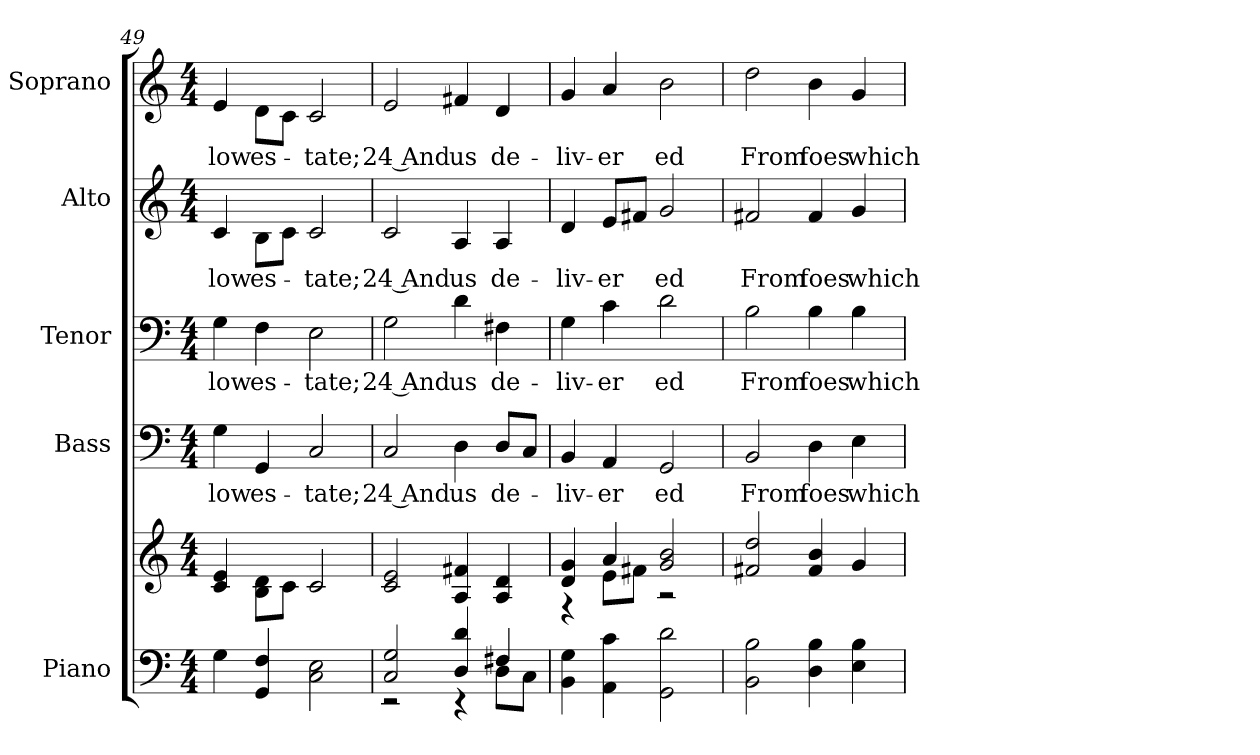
**kern	**kern	**kern	**text	**kern	**text	**kern	**text	**kern	**text
*part5	*part5	*part4	*part4	*part3	*part3	*part2	*part2	*part1	*part1
*staff6	*staff5	*staff4	*staff4	*staff3	*staff3	*staff2	*staff2	*staff1	*staff1
*I"Piano	*	*I"Bass	*	*I"Tenor	*	*I"Alto	*	*I"Soprano	*
*I'Pno.	*	*I'B.	*	*I'T.	*	*I'A.	*	*I'S.	*
*clefF4	*clefG2	*clefF4	*	*clefF4	*	*clefG2	*	*clefG2	*
*k[]	*k[]	*k[]	*	*k[]	*	*k[]	*	*k[]	*
*C:	*C:	*C:	*	*C:	*	*C:	*	*C:	*
*M4/4	*M4/4	*M4/4	*	*M4/4	*	*M4/4	*	*M4/4	*
=49	=49	=49	=49	=49	=49	=49	=49	=49	=49
!	!	!	!LO:LY:b:color=#000000	!	!	!	!	!	!
!	!	!	!	!	!LO:LY:b:color=#000000	!	!	!	!
!	!	!	!	!	!	!	!LO:LY:b:color=#000000	!	!
!	!	!	!	!	!	!	!	!	!LO:LY:b:color=#000000
4Gi\	4ci/ 4ei	4Gi\	low	4Gi\	low	4ci/	low	4ei/	low
!	!	!	!LO:LY:b:color=#000000	!	!	!	!	!	!
!	!	!	!	!	!LO:LY:b:color=#000000	!	!	!	!
!	!	!	!	!	!	!	!LO:LY:b:color=#000000	!	!
!	!	!	!	!	!	!	!	!	!LO:LY:b:color=#000000
4GGi/ 4Fi	8Bi\ 8diL	4GGi/	es-	4Fi\	es-	8Bi\L	es-	8di\L	es-
.	8ci\J	.	.	.	.	8ci\J	.	8ci\J	.
!	!	!	!LO:LY:b:color=#000000	!	!	!	!	!	!
!	!	!	!	!	!LO:LY:b:color=#000000	!	!	!	!
!	!	!	!	!	!	!	!LO:LY:b:color=#000000	!	!
!	!	!	!	!	!	!	!	!	!LO:LY:b:color=#000000
2Ci\ 2Ei	2ci/	2Ci/	-tate;	2Ei\	-tate;	2ci/	-tate;	2ci/	-tate;
!!LO:PB:g=z
=50	=50	=50	=50	=50	=50	=50	=50	=50	=50
*^	*	*	*	*	*	*	*	*	*
!	!	!	!	!LO:LY:b:color=#000000	!	!	!	!	!	!
!	!	!	!	!	!	!LO:LY:b:color=#000000	!	!	!	!
!	!	!	!	!	!	!	!	!LO:LY:b:color=#000000	!	!
!	!	!	!	!	!	!	!	!	!	!LO:LY:b:color=#000000
2Ci/ 2Gi	2r	2ci/ 2ei	2Ci/	24 And	2Gi\	24 And	2ci/	24 And	2ei/	24 And
!	!	!	!	!LO:LY:b:color=#000000	!	!	!	!	!	!
!	!	!	!	!	!	!LO:LY:b:color=#000000	!	!	!	!
!	!	!	!	!	!	!	!	!LO:LY:b:color=#000000	!	!
!	!	!	!	!	!	!	!	!	!	!LO:LY:b:color=#000000
4Di/ 4di	4r	4Ai/ 4f#Xi	4Di\	us	4di\	us	4Ai/	us	4f#Xi/	us
!	!	!	!	!LO:LY:b:color=#000000	!	!	!	!	!	!
!	!	!	!	!	!	!LO:LY:b:color=#000000	!	!	!	!
!	!	!	!	!	!	!	!	!LO:LY:b:color=#000000	!	!
!	!	!	!	!	!	!	!	!	!	!LO:LY:b:color=#000000
4F#Xi/	8Di\L	4Ai/ 4di	8Di/L	de-	4F#Xi\	de-	4Ai/	de-	4di/	de-
.	8Ci\J	.	8Ci/J	.	.	.	.	.	.	.
*v	*v	*	*	*	*	*	*	*	*	*
=51	=51	=51	=51	=51	=51	=51	=51	=51	=51
*	*^	*	*	*	*	*	*	*	*
*^	*	*	*	*	*	*	*	*	*	*
!	!	!	!	!	!LO:LY:b:color=#000000	!	!	!	!	!	!
*v	*v	*	*	*	*	*	*	*	*	*	*
*^	*	*	*	*	*	*	*	*	*	*
!	!	!	!	!	!	!	!LO:LY:b:color=#000000	!	!	!	!
*v	*v	*	*	*	*	*	*	*	*	*	*
*^	*	*	*	*	*	*	*	*	*	*
!	!	!	!	!	!	!	!	!	!LO:LY:b:color=#000000	!	!
*v	*v	*	*	*	*	*	*	*	*	*	*
*^	*	*	*	*	*	*	*	*	*	*
!	!	!	!	!	!	!	!	!	!	!	!LO:LY:b:color=#000000
*v	*v	*	*	*	*	*	*	*	*	*	*
4BBi\ 4Gi	4di/ 4gi	4r	4BBi/	-liv-	4Gi\	-liv-	4di/	-liv-	4gi/	-liv-
!	!	!	!	!LO:LY:b:color=#000000	!	!	!	!	!	!
!	!	!	!	!	!	!LO:LY:b:color=#000000	!	!	!	!
!	!	!	!	!	!	!	!	!LO:LY:b:color=#000000	!	!
!	!	!	!	!	!	!	!	!	!	!LO:LY:b:color=#000000
4AAi\ 4ci	4ai/	8ei\L	4AAi/	-er	4ci\	-er	8ei/L	-er	4ai/	-er
.	.	8f#Xi\J	.	.	.	.	8f#Xi/J	.	.	.
!	!	!	!	!LO:LY:b:color=#000000	!	!	!	!	!	!
!	!	!	!	!	!	!LO:LY:b:color=#000000	!	!	!	!
!	!	!	!	!	!	!	!	!LO:LY:b:color=#000000	!	!
!	!	!	!	!	!	!	!	!	!	!LO:LY:b:color=#000000
2GGi\ 2di	2gi/ 2bi	2r	2GGi/	ed	2di\	ed	2gi/	ed	2bi\	ed
*	*v	*v	*	*	*	*	*	*	*	*
!!LO:PB:g=z
=52	=52	=52	=52	=52	=52	=52	=52	=52	=52
*	*^	*	*	*	*	*	*	*	*
!	!	!	!	!LO:LY:b:color=#000000	!	!	!	!	!	!
*	*v	*v	*	*	*	*	*	*	*	*
*	*^	*	*	*	*	*	*	*	*
!	!	!	!	!	!	!LO:LY:b:color=#000000	!	!	!	!
*	*v	*v	*	*	*	*	*	*	*	*
*	*^	*	*	*	*	*	*	*	*
!	!	!	!	!	!	!	!	!LO:LY:b:color=#000000	!	!
*	*v	*v	*	*	*	*	*	*	*	*
*	*^	*	*	*	*	*	*	*	*
!	!	!	!	!	!	!	!	!	!	!LO:LY:b:color=#000000
*	*v	*v	*	*	*	*	*	*	*	*
2BBi\ 2Bi	2f#Xi/ 2ddi	2BBi/	From	2Bi\	From	2f#Xi/	From	2ddi\	From
!	!	!	!LO:LY:b:color=#000000	!	!	!	!	!	!
!	!	!	!	!	!LO:LY:b:color=#000000	!	!	!	!
!	!	!	!	!	!	!	!LO:LY:b:color=#000000	!	!
!	!	!	!	!	!	!	!	!	!LO:LY:b:color=#000000
4Di\ 4Bi	4f#i/ 4bi	4Di\	foes	4Bi\	foes	4f#i/	foes	4bi\	foes
!	!	!	!LO:LY:b:color=#000000	!	!	!	!	!	!
!	!	!	!	!	!LO:LY:b:color=#000000	!	!	!	!
!	!	!	!	!	!	!	!LO:LY:b:color=#000000	!	!
!	!	!	!	!	!	!	!	!	!LO:LY:b:color=#000000
4Ei\ 4Bi	4gi/	4Ei\	which	4Bi\	which	4gi/	which	4gi/	which
=	=	=	=	=	=	=	=	=	=
*-	*-	*-	*-	*-	*-	*-	*-	*-	*-
